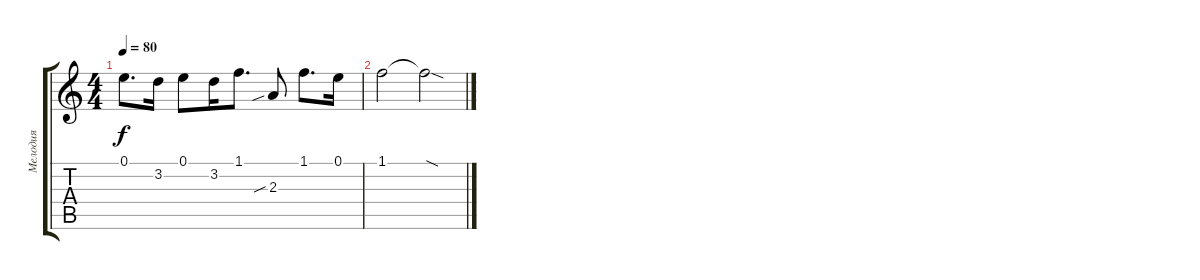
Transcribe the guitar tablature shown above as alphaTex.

\track ("Мелодия" "Мелодия") {instrument overdrivenguitar}
\staff {score tabs}
\tuning (E4 B3 G3 D3 A2 E2) {hide}
\ts (4 4)
\tempo 80
\clef g2
\ks c
0.1.8{d dy f} 3.2.16 0.1.8 3.2.16 1.1.8{d} 2.3{sib}.8 1.1.8{d} 0.1.16 |
1.1.2 1.1{sod t}.2
